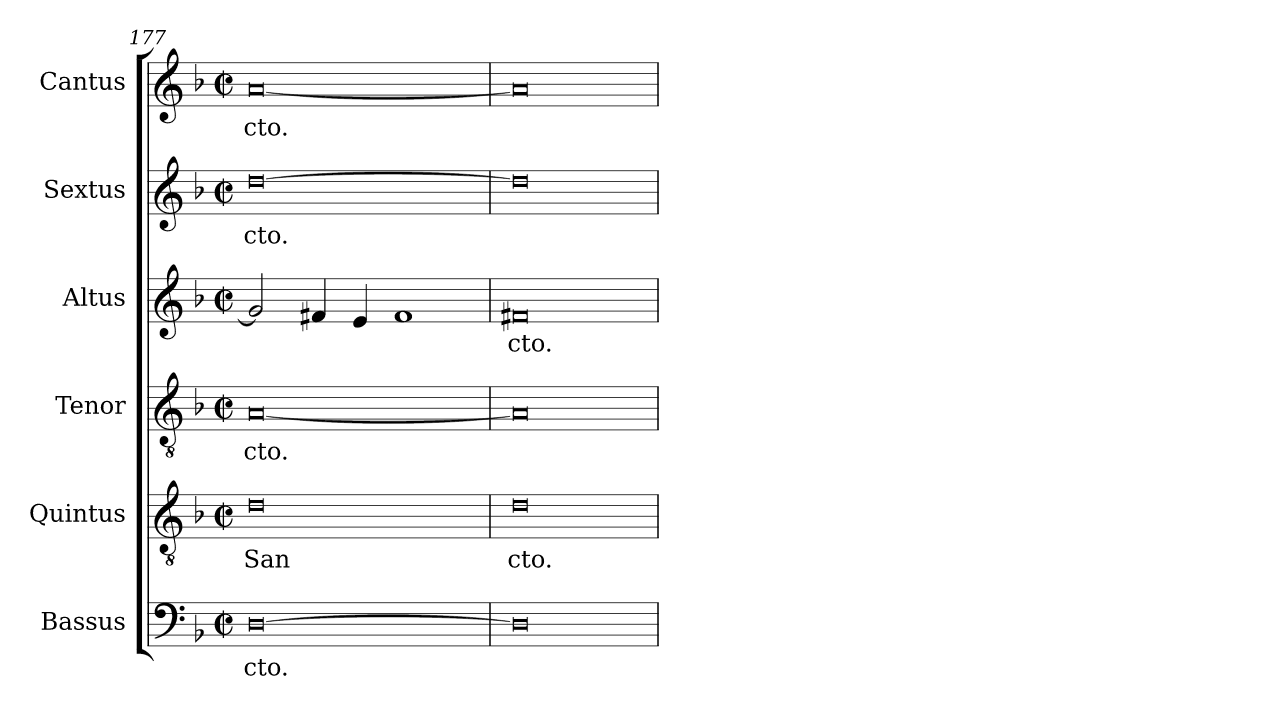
**kern	**text	**kern	**text	**kern	**text	**kern	**text	**kern	**text	**kern	**text
*part6	*part6	*part5	*part5	*part4	*part4	*part3	*part3	*part2	*part2	*part1	*part1
*staff6	*staff6	*staff5	*staff5	*staff4	*staff4	*staff3	*staff3	*staff2	*staff2	*staff1	*staff1
*I"Bassus	*	*I"Quintus	*	*I"Tenor	*	*I"Altus	*	*I"Sextus	*	*I"Cantus	*
*I'B	*	*I'Q	*	*I'T	*	*I'A	*	*I'S	*	*I'C	*
*clefF4	*	*clefGv2	*	*clefGv2	*	*clefG2	*	*clefG2	*	*clefG2	*
*k[b-]	*	*k[b-]	*	*k[b-]	*	*k[b-]	*	*k[b-]	*	*k[b-]	*
*F:	*	*F:	*	*F:	*	*F:	*	*F:	*	*F:	*
*M2/2	*	*M2/2	*	*M2/2	*	*M2/2	*	*M2/2	*	*M2/2	*
*met(c|)	*	*met(c|)	*	*met(c|)	*	*met(c|)	*	*met(c|)	*	*met(c|)	*
=177	=177	=177	=177	=177	=177	=177	=177	=177	=177	=177	=177
!	!LO:LY:b:cj	!	!LO:LY:b:cj	!	!LO:LY:b:cj	!	!LO:LY:b:cj	!	!LO:LY:b:cj	!	!LO:LY:b:cj
[>0D	cto.	0d	San	[<0A	-cto.	2g/]	.	[>0dd	cto.	[<0a	-cto.
!	!	!	!	!	!	!	!LO:LY:b:cj	!	!	!	!
.	.	.	.	.	.	4f#X/	.	.	.	.	.
!	!	!	!	!	!	!	!LO:LY:b:cj	!	!	!	!
.	.	.	.	.	.	4e/	.	.	.	.	.
!	!	!	!	!	!	!	!LO:LY:b:cj	!	!	!	!
.	.	.	.	.	.	1f#	.	.	.	.	.
=178	=178	=178	=178	=178	=178	=178	=178	=178	=178	=178	=178
!	!LO:LY:b:cj	!	!LO:LY:b:cj	!	!LO:LY:b:cj	!	!LO:LY:b:cj	!	!LO:LY:b:cj	!	!LO:LY:b:cj
0D]	.	0d	cto.	0A]	.	0f#X	cto.	0dd]	.	0a]	.
=!	=!	=!	=!	=!	=!	=!	=!	=!	=!	=!	=!
*-	*-	*-	*-	*-	*-	*-	*-	*-	*-	*-	*-
